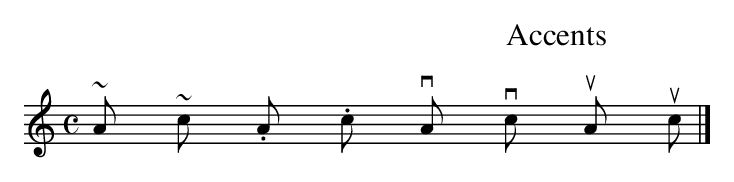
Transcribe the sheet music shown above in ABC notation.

X:1
T:Accents
M:C
K:C
~A x ~c x .A x .c x vA x vc x uA x uc|]
